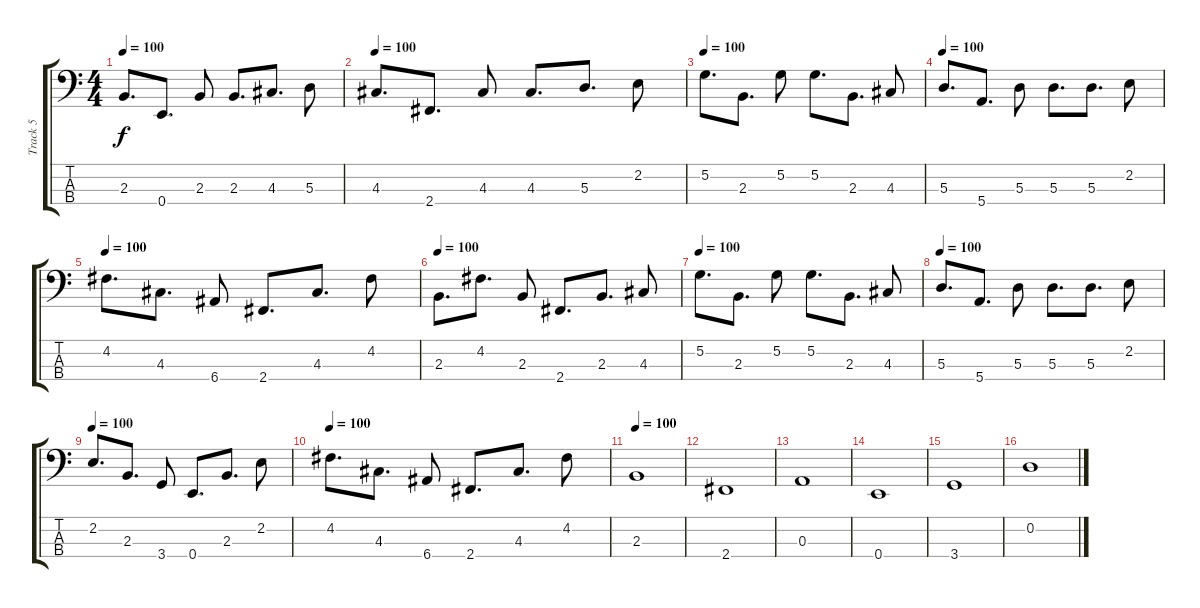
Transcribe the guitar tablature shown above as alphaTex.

\track ("Track 5" "Track 5") {instrument electricbassfinger}
\staff {score tabs}
\tuning (G2 D2 A1 E1) {hide}
\ts (4 4)
\tempo 100
\clef f4
\ks c
2.3.8{d dy f} 0.4.8{d} 2.3.8 2.3.8{d} 4.3.8{d} 5.3.8 |
\tempo 100
4.3.8{d} 2.4.8{d} 4.3.8 4.3.8{d} 5.3.8{d} 2.2.8 |
\tempo 100
5.2.8{d} 2.3.8{d} 5.2.8 5.2.8{d} 2.3.8{d} 4.3.8 |
\tempo 100
5.3.8{d} 5.4.8{d} 5.3.8 5.3.8{d} 5.3.8{d} 2.2.8 |
\tempo 100
4.2.8{d} 4.3.8{d} 6.4.8 2.4.8{d} 4.3.8{d} 4.2.8 |
\tempo 100
2.3.8{d} 4.2.8{d} 2.3.8 2.4.8{d} 2.3.8{d} 4.3.8 |
\tempo 100
5.2.8{d} 2.3.8{d} 5.2.8 5.2.8{d} 2.3.8{d} 4.3.8 |
\tempo 100
5.3.8{d} 5.4.8{d} 5.3.8 5.3.8{d} 5.3.8{d} 2.2.8 |
\tempo 100
2.2.8{d} 2.3.8{d} 3.4.8 0.4.8{d} 2.3.8{d} 2.2.8 |
\tempo 100
4.2.8{d} 4.3.8{d} 6.4.8 2.4.8{d} 4.3.8{d} 4.2.8 |
\tempo 100
2.3.1 |
2.4.1 |
0.3.1 |
0.4.1 |
3.4.1 |
0.2.1
